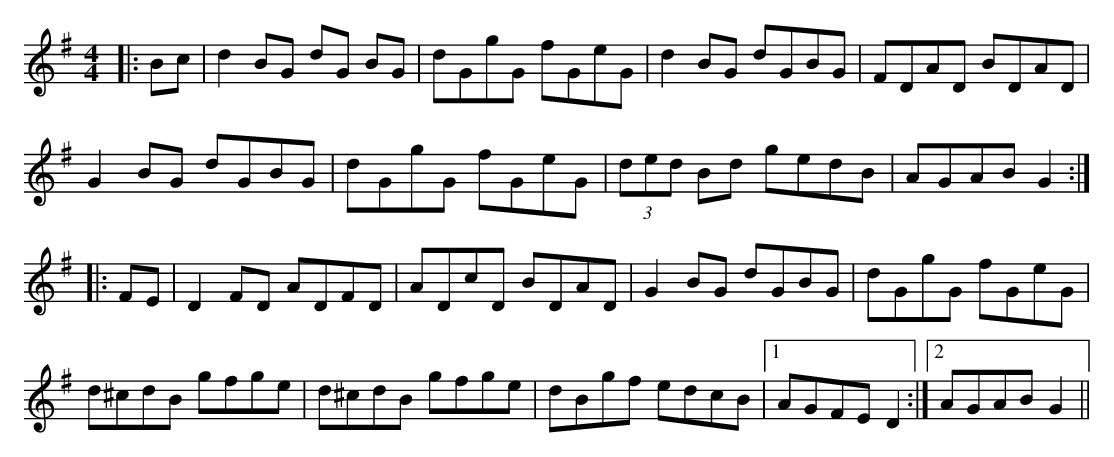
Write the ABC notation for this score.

X:1
M:4/4
K:G
|:Bc|d2BG dG BG|dGgG fGeG|d2BG dGBG|FDAD BDAD|
G2BG dGBG|dGgG fGeG|(3ded Bd gedB|AGAB G2:|
|:FE|D2 FD ADFD|ADcD BDAD|G2BG dGBG|dGgG fGeG|
d^cdB gfge|d^cdB gfge|dBgf edcB|1 AGFE D2:|2 AGAB G2||
